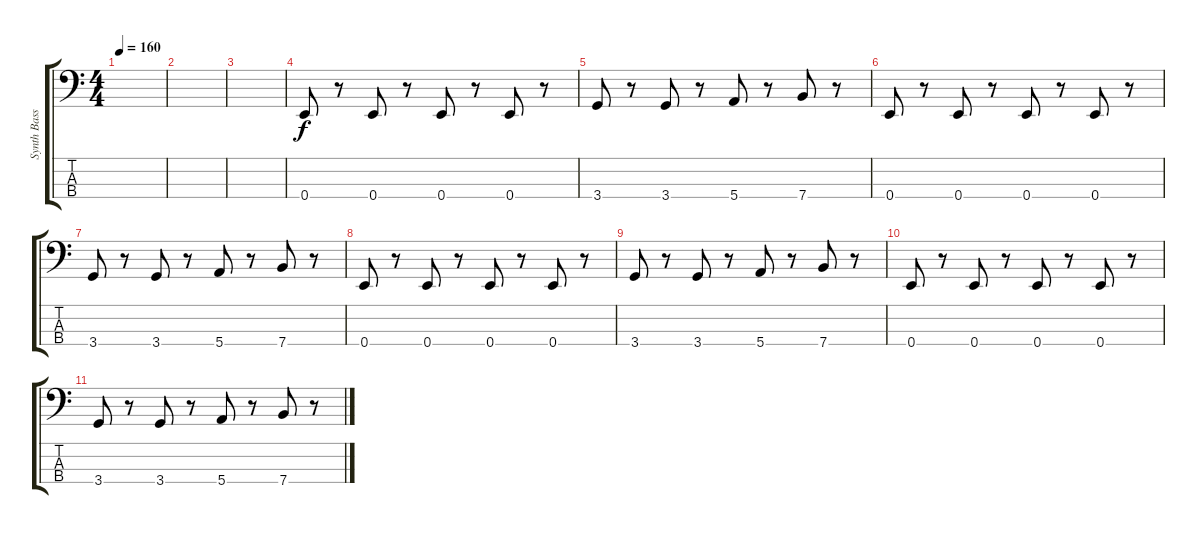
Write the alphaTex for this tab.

\track ("Synth Bass" "Synth Bass") {instrument synthbass1}
\staff {score tabs}
\tuning (G2 D2 A1 E1) {hide}
\ts (4 4)
\tempo 160
\clef f4
\ks c
|
|
|
0.4.8 r.8 0.4.8 r.8 0.4.8 r.8 0.4.8 r.8 |
3.4.8 r.8 3.4.8 r.8 5.4.8 r.8 7.4.8 r.8 |
0.4.8 r.8 0.4.8 r.8 0.4.8 r.8 0.4.8 r.8 |
3.4.8 r.8 3.4.8 r.8 5.4.8 r.8 7.4.8 r.8 |
0.4.8 r.8 0.4.8 r.8 0.4.8 r.8 0.4.8 r.8 |
3.4.8 r.8 3.4.8 r.8 5.4.8 r.8 7.4.8 r.8 |
0.4.8 r.8 0.4.8 r.8 0.4.8 r.8 0.4.8 r.8 |
3.4.8 r.8 3.4.8 r.8 5.4.8 r.8 7.4.8 r.8
